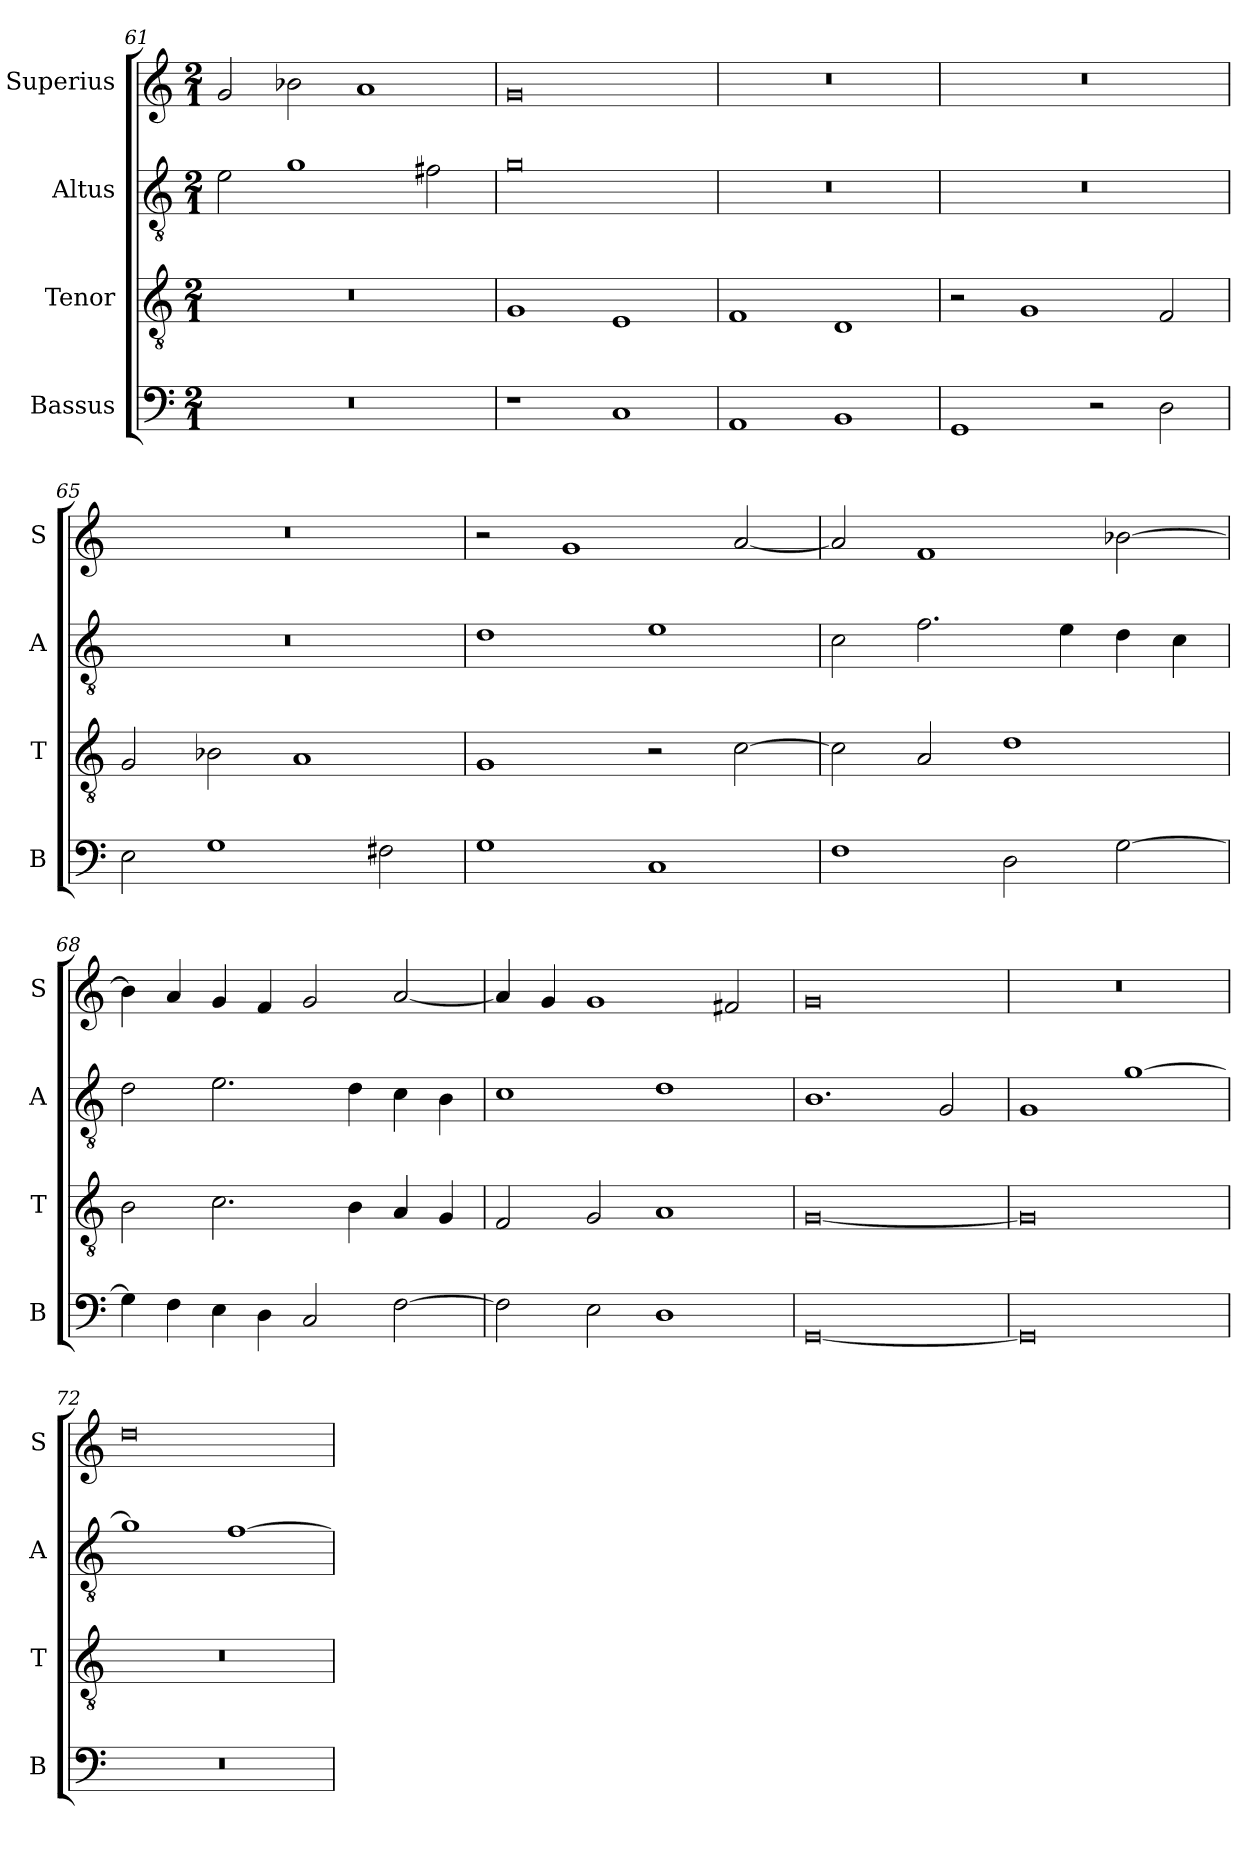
**kern	**kern	**kern	**kern
*part4	*part3	*part2	*part1
*staff4	*staff3	*staff2	*staff1
*I"Bassus	*I"Tenor	*I"Altus	*I"Superius
*I'B	*I'T	*I'A	*I'S
*clefF4	*clefGv2	*clefGv2	*clefG2
*k[]	*k[]	*k[]	*k[]
*M2/1	*M2/1	*M2/1	*M2/1
=61	=61	=61	=61
0r	0r	2e\	2g/
.	.	1g	2b-X\
.	.	.	1a
.	.	2f#X\	.
=62	=62	=62	=62
1r	1G	0g	0g
1C	1E	.	.
=63	=63	=63	=63
1AA	1F	0r	0r
1BB	1D	.	.
=64	=64	=64	=64
1GG	2r	0r	0r
.	1G	.	.
2r	.	.	.
2D\	2F/	.	.
=65	=65	=65	=65
2E\	2G/	0r	0r
1G	2B-X\	.	.
.	1A	.	.
2F#X\	.	.	.
=66	=66	=66	=66
1G	1G	1d	2r
.	.	.	1g
1C	2r	1e	.
.	[2c\	.	[2a/
=67	=67	=67	=67
1F	2c\]	2c\	2a/]
.	2A/	2.f\	1f
2D\	1d	.	.
.	.	4e\	.
[2G\	.	4d\	[2b-X\
.	.	4c\	.
=68	=68	=68	=68
4G\]	2B\	2d\	4b-\]
4F\	.	.	4a/
4E\	2.c\	2.e\	4g/
4D\	.	.	4f/
2C/	.	.	2g/
.	4B\	4d\	.
[2F\	4A/	4c\	[2a/
.	4G/	4B\	.
=69	=69	=69	=69
2F\]	2F/	1c	4a/]
.	.	.	4g/
2E\	2G/	.	1g
1D	1A	1d	.
.	.	.	2f#X/
=70	=70	=70	=70
[0GG	[0G	1.B	0g
.	.	2G/	.
=71	=71	=71	=71
0GG]	0G]	1G	0r
.	.	[1g	.
=72	=72	=72	=72
0r	0r	1g]	0dd
.	.	[1f	.
=	=	=	=
*-	*-	*-	*-
